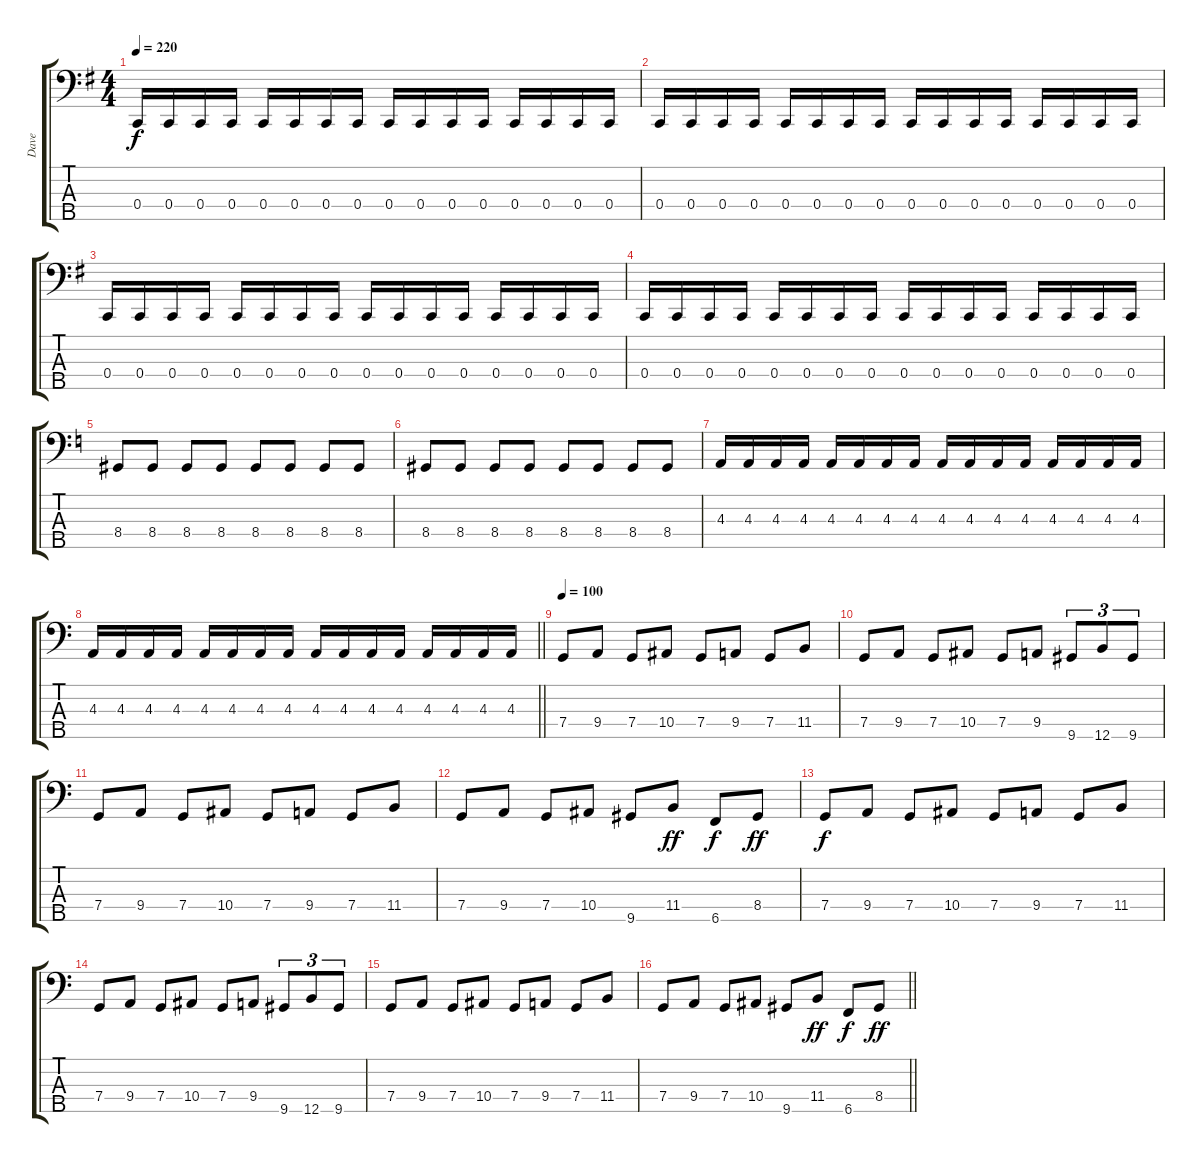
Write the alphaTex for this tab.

\track ("Dave" "Dave") {instrument electricbasspick}
\staff {score tabs}
\tuning (Eb2 Bb1 F1 C1 B0) {hide}
\ts (4 4)
\tempo 220
\clef f4
\ks g
0.4.16{dy f} 0.4.16 0.4.16 0.4.16 0.4.16 0.4.16 0.4.16 0.4.16 0.4.16 0.4.16 0.4.16 0.4.16 0.4.16 0.4.16 0.4.16 0.4.16 |
0.4.16 0.4.16 0.4.16 0.4.16 0.4.16 0.4.16 0.4.16 0.4.16 0.4.16 0.4.16 0.4.16 0.4.16 0.4.16 0.4.16 0.4.16 0.4.16 |
0.4.16 0.4.16 0.4.16 0.4.16 0.4.16 0.4.16 0.4.16 0.4.16 0.4.16 0.4.16 0.4.16 0.4.16 0.4.16 0.4.16 0.4.16 0.4.16 |
0.4.16 0.4.16 0.4.16 0.4.16 0.4.16 0.4.16 0.4.16 0.4.16 0.4.16 0.4.16 0.4.16 0.4.16 0.4.16 0.4.16 0.4.16 0.4.16 |
\ks c
8.4.8 8.4.8 8.4.8 8.4.8 8.4.8 8.4.8 8.4.8 8.4.8 |
8.4.8 8.4.8 8.4.8 8.4.8 8.4.8 8.4.8 8.4.8 8.4.8 |
4.3.16 4.3.16 4.3.16 4.3.16 4.3.16 4.3.16 4.3.16 4.3.16 4.3.16 4.3.16 4.3.16 4.3.16 4.3.16 4.3.16 4.3.16 4.3.16 |
\barLineRight lightlight
4.3.16 4.3.16 4.3.16 4.3.16 4.3.16 4.3.16 4.3.16 4.3.16 4.3.16 4.3.16 4.3.16 4.3.16 4.3.16 4.3.16 4.3.16 4.3.16 |
\tempo 100
7.4.8 9.4.8 7.4.8 10.4.8 7.4.8 9.4.8 7.4.8 11.4.8 |
7.4.8 9.4.8 7.4.8 10.4.8 7.4.8 9.4.8 9.5.8{tu (3 2)} 12.5.8{tu (3 2)} 9.5.8{tu (3 2)} |
7.4.8 9.4.8 7.4.8 10.4.8 7.4.8 9.4.8 7.4.8 11.4.8 |
7.4.8 9.4.8 7.4.8 10.4.8 9.5.8 11.4.8{dy ff} 6.5.8{dy f} 8.4.8{dy ff} |
7.4.8{dy f} 9.4.8 7.4.8 10.4.8 7.4.8 9.4.8 7.4.8 11.4.8 |
7.4.8 9.4.8 7.4.8 10.4.8 7.4.8 9.4.8 9.5.8{tu (3 2)} 12.5.8{tu (3 2)} 9.5.8{tu (3 2)} |
7.4.8 9.4.8 7.4.8 10.4.8 7.4.8 9.4.8 7.4.8 11.4.8 |
\barLineRight lightlight
7.4.8 9.4.8 7.4.8 10.4.8 9.5.8 11.4.8{dy ff} 6.5.8{dy f} 8.4.8{dy ff}
